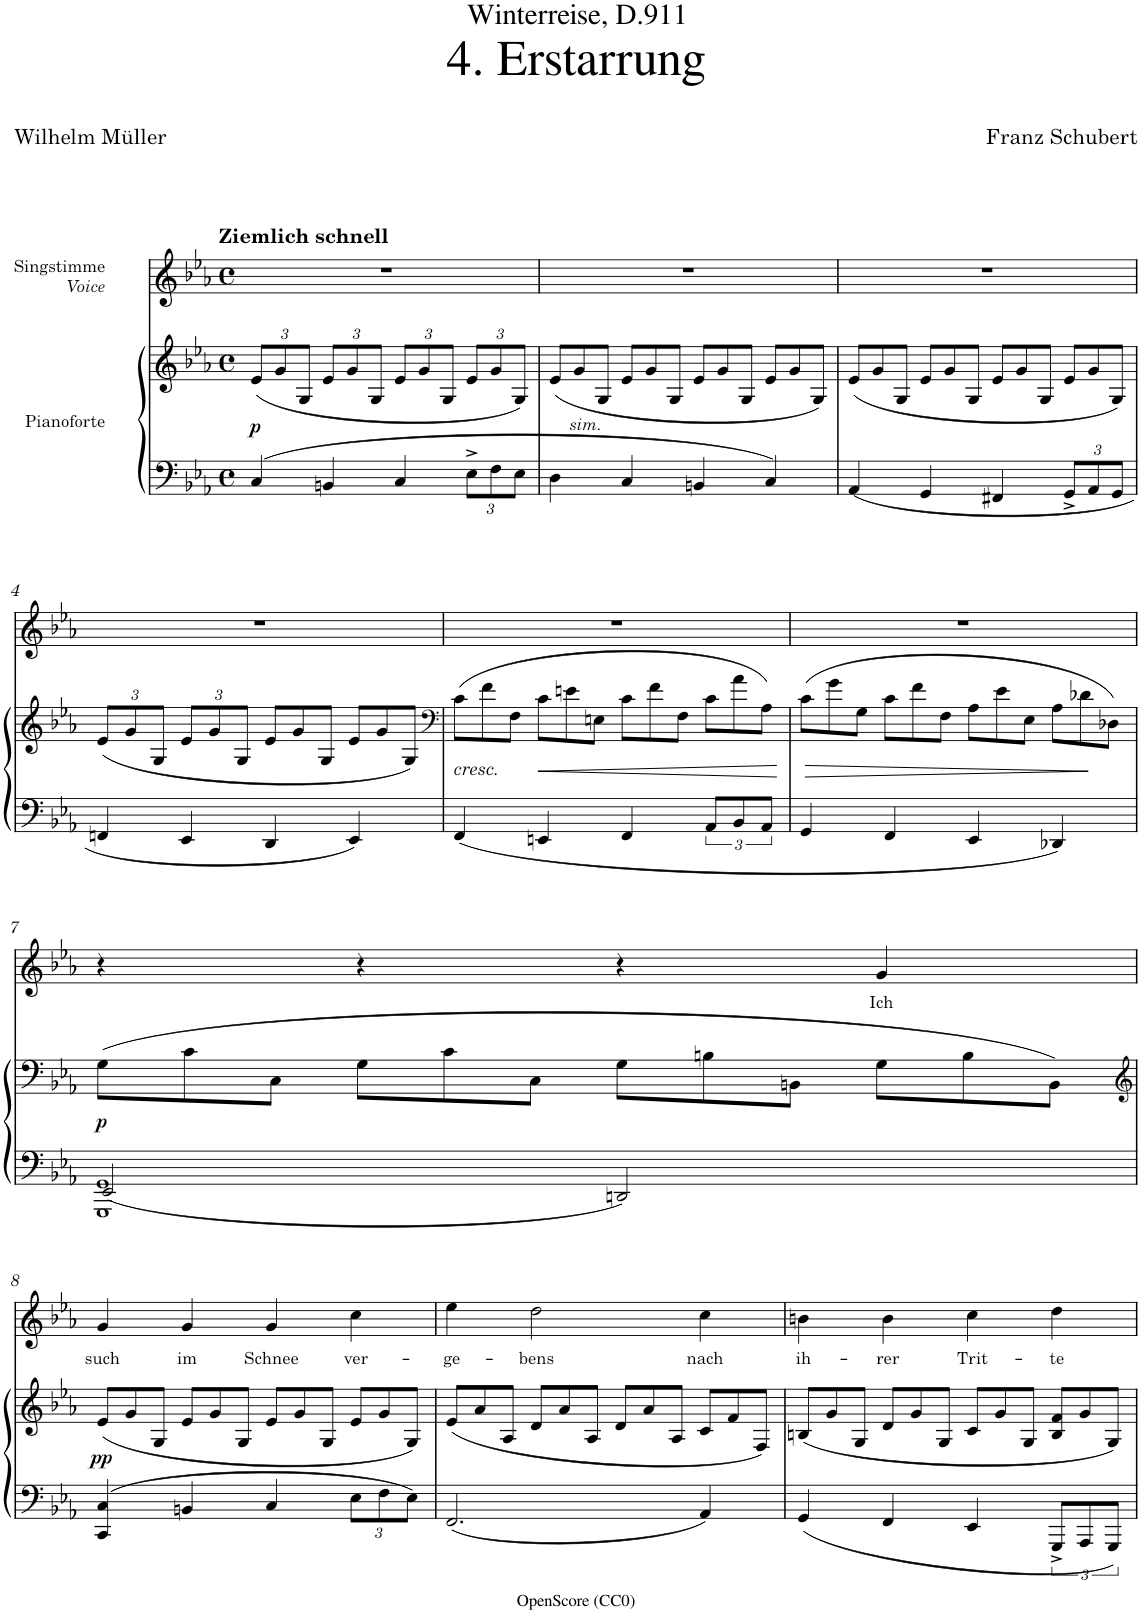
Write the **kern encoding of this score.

**kern	**kern	**dynam	**kern	**text
*part2	*part2	*part2	*part1	*part1
*staff3	*staff2	*staff2/3	*staff1	*staff1
*I"Pianoforte	*	*	*I"Singstimme Voice	*
*I'Pno	*	*	*	*
*clefF4	*clefG2	*	*clefG2	*
*k[b-e-a-]	*k[b-e-a-]	*	*k[b-e-a-]	*
*M4/4	*M4/4	*	*M4/4	*
*met(c)	*met(c)	*	*met(c)	*
*	*Xbrackettup	*	*	*
=1	=1	=1	=1	=1
!	!	!	!LO:TX:a:B:t=Ziemlich schnell	!
!	!	!LO:DY:b	!	!
4C/	(12e-/L	p	1r	.
.	12g/	.	.	.
.	12G/J	.	.	.
4BBn/	12e-/L	.	.	.
.	12g/	.	.	.
.	12G/J	.	.	.
4C/	12e-/L	.	.	.
.	12g/	.	.	.
.	12G/J	.	.	.
*Xbrackettup	*	*	*	*
12E-^>\L	12e-/L	.	.	.
12F\	12g/	.	.	.
12E-\J	12G/J)	.	.	.
=2	=2	=2	=2	=2
4D\	(12e-/L	.	1r	.
!	!LO:TX:b:i:t=sim.	!	!	!
.	12g/	.	.	.
.	12G/J	.	.	.
4C/	12e-/L	.	.	.
.	12g/	.	.	.
.	12G/J	.	.	.
4BBn/	12e-/L	.	.	.
.	12g/	.	.	.
.	12G/J	.	.	.
4C/	12e-/L	.	.	.
.	12g/	.	.	.
.	12G/J)	.	.	.
=3	=3	=3	=3	=3
4AA-/	(12e-/L	.	1r	.
.	12g/	.	.	.
.	12G/J	.	.	.
4GG/	12e-/L	.	.	.
.	12g/	.	.	.
.	12G/J	.	.	.
4FF#X/	12e-/L	.	.	.
.	12g/	.	.	.
.	12G/J	.	.	.
12GG^/L	12e-/L	.	.	.
12AA-/	12g/	.	.	.
12GG/J	12G/J)	.	.	.
!!LO:LB:g=z
=4	=4	=4	=4	=4
4FFn/	(12e-/L	.	1r	.
.	12g/	.	.	.
.	12G/J	.	.	.
4EE-/	12e-/L	.	.	.
.	12g/	.	.	.
.	12G/J	.	.	.
*	*Xtuplet	*	*	*
4DD/	12e-/L	.	.	.
.	12g/	.	.	.
.	12G/J	.	.	.
4EE-/	12e-/L	.	.	.
.	12g/	.	.	.
.	12G/J)	.	.	.
=5	=5	=5	=5	=5
*	*clefF4	*	*	*
!	!LO:TX:b:i:t=cresc.	!	!	!
4FF/	(12c\L	.	1r	.
.	12f\	.	.	.
.	12F\J	.	.	.
!	!	!LO:HP:b	!	!
4EEn/	12c\L	<	.	.
.	12en\	.	.	.
.	12En\J	.	.	.
4FF/	12c\L	.	.	.
.	12f\	.	.	.
.	12F\J	.	.	.
*brackettup	*	*	*	*
12AA-/L	12c\L	.	.	.
12BB-/	12a-\	.	.	.
12AA-/J	12A-\J)	.	.	.
.	.	[	.	.
=6	=6	=6	=6	=6
!	!	!LO:HP:b	!	!
4GG/	(12c\L	>	1r	.
.	12g\	.	.	.
.	12G\J	.	.	.
4FF/	12c\L	.	.	.
.	12f\	.	.	.
.	12F\J	.	.	.
4EE-/	12A-\L	.	.	.
.	12e-\	.	.	.
.	12E-\J	.	.	.
4DD-X/	12A-\L	.	.	.
.	12d-X\	.	.	.
.	12D-X\J)	]	.	.
!!LO:LB:g=z
=7	=7	=7	=7	=7
*^	*	*	*	*
!	!	!	!LO:DY:b	!	!
1GGG 1GG	2EE-/	(12G\L	p	4r	.
.	.	12c\	.	.	.
.	.	12C\J	.	.	.
.	.	12G\L	.	4r	.
.	.	12c\	.	.	.
.	.	12C\J	.	.	.
.	2DDn/	12G\L	.	4r	.
.	.	12Bn\	.	.	.
.	.	12BBn\J	.	.	.
!	!	!	!	!	!LO:LY:b
.	.	12G\L	.	4g/	Ich
.	.	12B\	.	.	.
.	.	12BB\J)	.	.	.
*v	*v	*	*	*	*
!!LO:LB:g=z
=8	=8	=8	=8	=8
*	*clefG2	*	*	*
!	!	!LO:DY:b	!	!LO:LY:b
4CC/ 4C/	(12e-/L	pp	4g/	such
.	12g/	.	.	.
.	12G/J	.	.	.
!	!	!	!	!LO:LY:b
4BBn/	12e-/L	.	4g/	im
.	12g/	.	.	.
.	12G/J	.	.	.
!	!	!	!	!LO:LY:b
4C/	12e-/L	.	4g/	Schnee
.	12g/	.	.	.
.	12G/J	.	.	.
*Xbrackettup	*	*	*	*
!	!	!	!	!LO:LY:b
12E-\L	12e-/L	.	4cc\	ver-
12F\	12g/	.	.	.
12E-\J	12G/J)	.	.	.
=9	=9	=9	=9	=9
!	!	!	!	!LO:LY:b
2.FF/	(12e-/L	.	4ee-\	-ge-
.	12a-/	.	.	.
.	12A-/J	.	.	.
!	!	!	!	!LO:LY:b
.	12d/L	.	2dd\	-bens
.	12a-/	.	.	.
.	12A-/J	.	.	.
.	12d/L	.	.	.
.	12a-/	.	.	.
.	12A-/J	.	.	.
!	!	!	!	!LO:LY:b
4AA-/	12c/L	.	4cc\	nach
.	12f/	.	.	.
.	12F/J)	.	.	.
=10	=10	=10	=10	=10
!	!	!	!	!LO:LY:b
4GG/	(12Bn/L	.	4bn\	ih-
.	12g/	.	.	.
.	12G/J	.	.	.
!	!	!	!	!LO:LY:b
4FF/	12d/L	.	4b\	-rer
.	12g/	.	.	.
.	12G/J	.	.	.
!	!	!	!	!LO:LY:b
4EE-/	12c/L	.	4cc\	Trit-
.	12g/	.	.	.
.	12G/J	.	.	.
*brackettup	*	*	*	*
!	!	!	!	!LO:LY:b
12GGG^/L	12B/ 12f/L	.	4dd\	-te
12AAA-/	12g/	.	.	.
12GGG/J	12G/J)	.	.	.
=	=	=	=	=
*-	*-	*-	*-	*-
